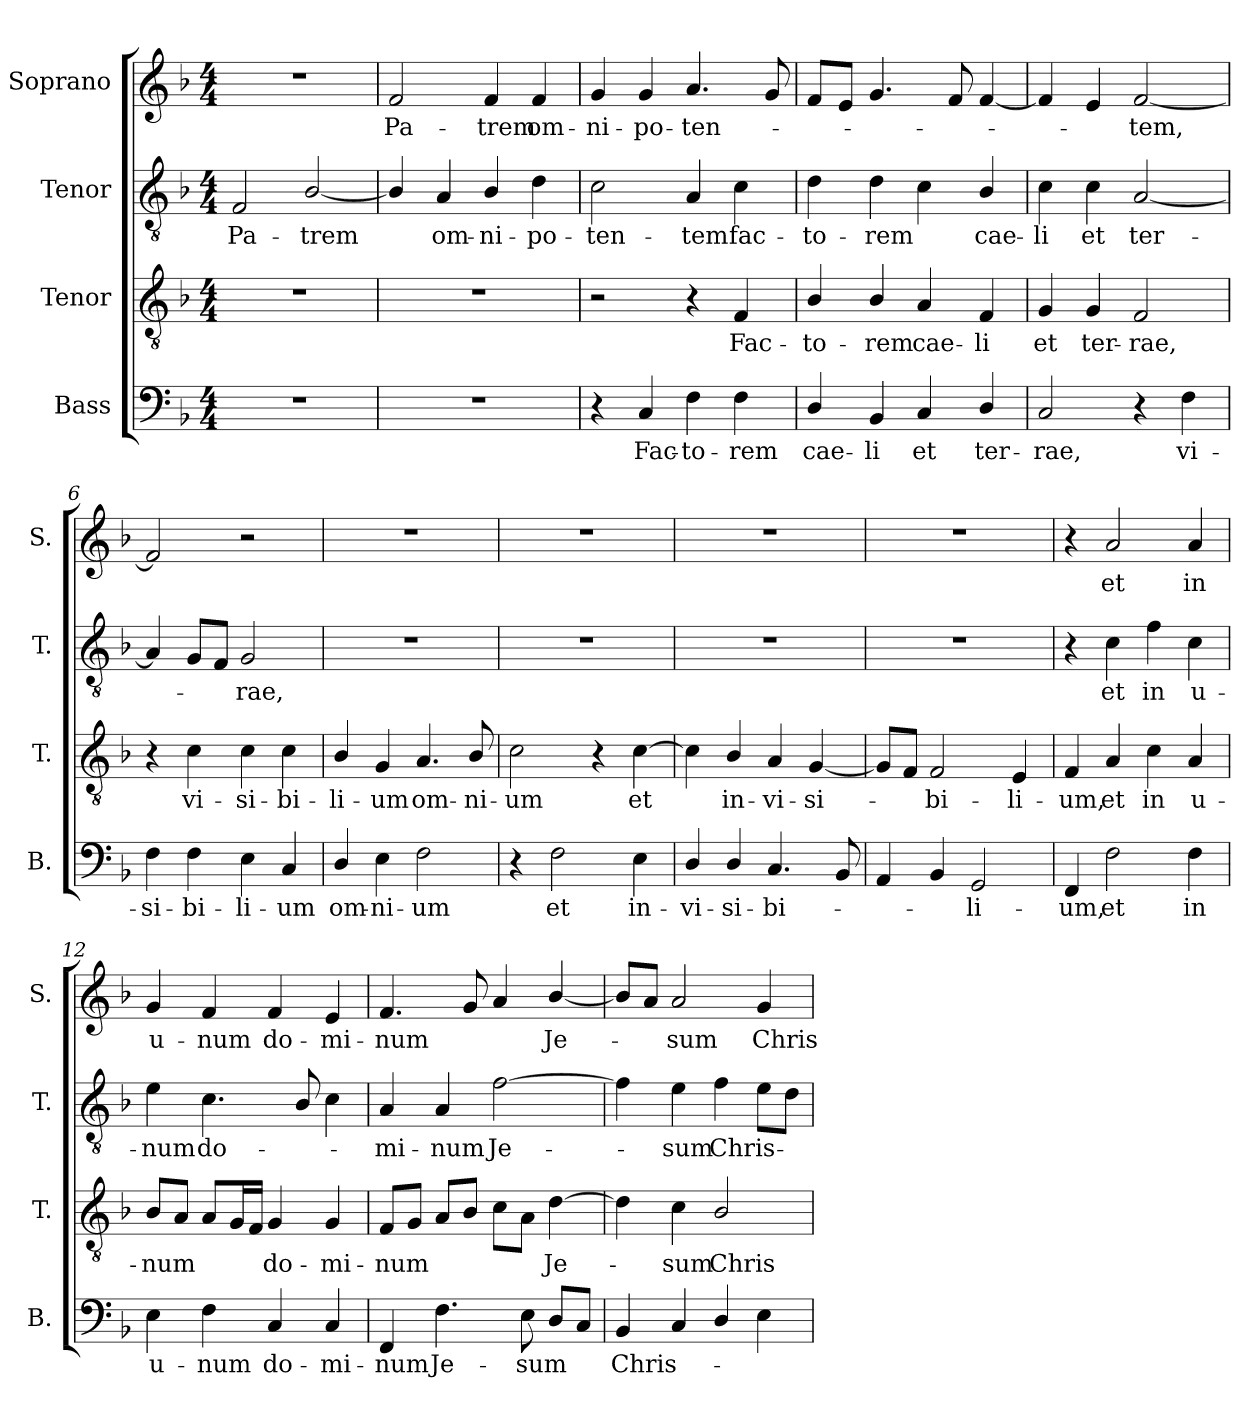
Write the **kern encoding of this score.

**kern	**text	**kern	**text	**kern	**text	**kern	**text
*part4	*part4	*part3	*part3	*part2	*part2	*part1	*part1
*staff4	*staff4	*staff3	*staff3	*staff2	*staff2	*staff1	*staff1
*I"Bass	*	*I"Tenor	*	*I"Tenor	*	*I"Soprano	*
*I'B.	*	*I'T.	*	*I'T.	*	*I'S.	*
*clefF4	*	*clefGv2	*	*clefGv2	*	*clefG2	*
*	*	*ITrd7c12	*	*ITrd7c12	*	*	*
*k[b-]	*	*k[b-]	*	*k[b-]	*	*k[b-]	*
*F:	*	*F:	*	*F:	*	*F:	*
*M4/4	*	*M4/4	*	*M4/4	*	*M4/4	*
=1	=1	=1	=1	=1	=1	=1	=1
!	!	!	!	!	!LO:LY:b	!	!
1r	.	1r	.	2FF/	Pa-	1r	.
!	!	!	!	!	!LO:LY:b	!	!
.	.	.	.	[2BB-/	-trem	.	.
=2	=2	=2	=2	=2	=2	=2	=2
!	!	!	!	!	!	!	!LO:LY:b
1r	.	1r	.	4BB-/]	.	2f/	Pa-
!	!	!	!	!	!LO:LY:b	!	!
.	.	.	.	4AA/	om-	.	.
!	!	!	!	!	!LO:LY:b	!	!LO:LY:b
.	.	.	.	4BB-/	-ni-	4f/	-trem
!	!	!	!	!	!LO:LY:b	!	!LO:LY:b
.	.	.	.	4D\	-po-	4f/	om-
=3	=3	=3	=3	=3	=3	=3	=3
!	!	!	!	!	!LO:LY:b	!	!LO:LY:b
4r	.	2r	.	2C\	-ten-	4g/	-ni-
!	!LO:LY:b	!	!	!	!	!	!LO:LY:b
4C/	Fac-	.	.	.	.	4g/	-po-
!	!LO:LY:b	!	!	!	!LO:LY:b	!	!LO:LY:b
4F\	-to-	4r	.	4AA/	-tem	4.a/	-ten-
!	!LO:LY:b	!	!LO:LY:b	!	!LO:LY:b	!	!
4F\	-rem	4FF/	Fac-	4C\	fac-	.	.
.	.	.	.	.	.	8g/	.
=4	=4	=4	=4	=4	=4	=4	=4
!	!LO:LY:b	!	!LO:LY:b	!	!LO:LY:b	!	!
4D/	cae-	4BB-/	-to-	4D\	-to-	8f/L	.
.	.	.	.	.	.	8e/J	.
!	!LO:LY:b	!	!LO:LY:b	!	!LO:LY:b	!	!
4BB-/	-li	4BB-/	-rem	4D\	-rem	4.g/	.
!	!LO:LY:b	!	!LO:LY:b	!	!	!	!
4C/	et	4AA/	cae-	4C\	.	.	.
.	.	.	.	.	.	8f/	.
!	!LO:LY:b	!	!LO:LY:b	!	!LO:LY:b	!	!
4D/	ter-	4FF/	-li	4BB-/	cae-	[4f/	.
=5	=5	=5	=5	=5	=5	=5	=5
!	!LO:LY:b	!	!LO:LY:b	!	!LO:LY:b	!	!
2C/	-rae,	4GG/	et	4C\	-li	4f/]	.
!	!	!	!LO:LY:b	!	!LO:LY:b	!	!
.	.	4GG/	ter-	4C\	et	4e/	.
!	!	!	!LO:LY:b	!	!LO:LY:b	!	!LO:LY:b
4r	.	2FF/	-rae,	[2AA/	ter-	[2f/	-tem,
!	!LO:LY:b	!	!	!	!	!	!
4F\	vi-	.	.	.	.	.	.
=6	=6	=6	=6	=6	=6	=6	=6
!	!LO:LY:b	!	!	!	!	!	!
4F\	-si-	4r	.	4AA/]	.	2f/]	.
!	!LO:LY:b	!	!LO:LY:b	!	!	!	!
4F\	-bi-	4C\	vi-	8GG/L	.	.	.
.	.	.	.	8FF/J	.	.	.
!	!LO:LY:b	!	!LO:LY:b	!	!LO:LY:b	!	!
4E\	-li-	4C\	-si-	2GG/	-rae,	2r	.
!	!LO:LY:b	!	!LO:LY:b	!	!	!	!
4C/	-um	4C\	-bi-	.	.	.	.
=7	=7	=7	=7	=7	=7	=7	=7
!	!LO:LY:b	!	!LO:LY:b	!	!	!	!
4D/	om-	4BB-/	-li-	1r	.	1r	.
!	!LO:LY:b	!	!LO:LY:b	!	!	!	!
4E\	-ni-	4GG/	-um	.	.	.	.
!	!LO:LY:b	!	!LO:LY:b	!	!	!	!
2F\	-um	4.AA/	om-	.	.	.	.
!	!	!	!LO:LY:b	!	!	!	!
.	.	8BB-/	-ni-	.	.	.	.
=8	=8	=8	=8	=8	=8	=8	=8
!	!	!	!LO:LY:b	!	!	!	!
4r	.	2C\	-um	1r	.	1r	.
!	!LO:LY:b	!	!	!	!	!	!
2F\	et	.	.	.	.	.	.
.	.	4r	.	.	.	.	.
!	!LO:LY:b	!	!LO:LY:b	!	!	!	!
4E\	in-	[4C\	et	.	.	.	.
=9	=9	=9	=9	=9	=9	=9	=9
!	!LO:LY:b	!	!	!	!	!	!
4D/	-vi-	4C\]	.	1r	.	1r	.
!	!LO:LY:b	!	!LO:LY:b	!	!	!	!
4D/	-si-	4BB-/	in-	.	.	.	.
!	!LO:LY:b	!	!LO:LY:b	!	!	!	!
4.C/	-bi-	4AA/	-vi-	.	.	.	.
!	!	!	!LO:LY:b	!	!	!	!
.	.	[4GG/	-si-	.	.	.	.
8BB-/	.	.	.	.	.	.	.
=10	=10	=10	=10	=10	=10	=10	=10
4AA/	.	8GG/L]	.	1r	.	1r	.
.	.	8FF/J	.	.	.	.	.
!	!	!	!LO:LY:b	!	!	!	!
4BB-/	.	2FF/	-bi-	.	.	.	.
!	!LO:LY:b	!	!	!	!	!	!
2GG/	-li-	.	.	.	.	.	.
!	!	!	!LO:LY:b	!	!	!	!
.	.	4EE/	-li-	.	.	.	.
=11	=11	=11	=11	=11	=11	=11	=11
!	!LO:LY:b	!	!LO:LY:b	!	!	!	!
4FF/	-um,	4FF/	-um,	4r	.	4r	.
!	!LO:LY:b	!	!LO:LY:b	!	!LO:LY:b	!	!LO:LY:b
2F\	et	4AA/	et	4C\	et	2a/	et
!	!	!	!LO:LY:b	!	!LO:LY:b	!	!
.	.	4C\	in	4F\	in	.	.
!	!LO:LY:b	!	!LO:LY:b	!	!LO:LY:b	!	!LO:LY:b
4F\	in	4AA/	u-	4C\	u-	4a/	in
=12	=12	=12	=12	=12	=12	=12	=12
!	!LO:LY:b	!	!LO:LY:b	!	!LO:LY:b	!	!LO:LY:b
4E\	u-	8BB-/L	-num	4E\	-num	4g/	u-
.	.	8AA/J	.	.	.	.	.
!	!LO:LY:b	!	!	!	!LO:LY:b	!	!LO:LY:b
4F\	-num	8AA/L	.	4.C\	do-	4f/	-num
.	.	16GG/L	.	.	.	.	.
.	.	16FF/JJ	.	.	.	.	.
!	!LO:LY:b	!	!LO:LY:b	!	!	!	!LO:LY:b
4C/	do-	4GG/	do-	.	.	4f/	do-
.	.	.	.	8BB-/	.	.	.
!	!LO:LY:b	!	!LO:LY:b	!	!	!	!LO:LY:b
4C/	-mi-	4GG/	-mi-	4C\	.	4e/	-mi-
=13	=13	=13	=13	=13	=13	=13	=13
!	!LO:LY:b	!	!LO:LY:b	!	!LO:LY:b	!	!LO:LY:b
4FF/	-num	8FF/L	-num	4AA/	-mi-	4.f/	-num
.	.	8GG/J	.	.	.	.	.
!	!LO:LY:b	!	!	!	!LO:LY:b	!	!
4.F\	Je-	8AA/L	.	4AA/	-num	.	.
.	.	8BB-/J	.	.	.	8g/	.
!	!	!	!	!	!LO:LY:b	!	!
.	.	8C\L	.	[2F\	Je-	4a/	.
!	!LO:LY:b	!	!	!	!	!	!
8E\	-sum	8AA\J	.	.	.	.	.
!	!	!	!LO:LY:b	!	!	!	!LO:LY:b
8D/L	.	[4D\	Je-	.	.	[4b-/	Je-
8C/J	.	.	.	.	.	.	.
=14	=14	=14	=14	=14	=14	=14	=14
!	!LO:LY:b	!	!	!	!	!	!
4BB-/	Chris-	4D\]	.	4F\]	.	8b-/L]	.
.	.	.	.	.	.	8a/J	.
!	!	!	!LO:LY:b	!	!LO:LY:b	!	!LO:LY:b
4C/	.	4C\	-sum	4E\	-sum	2a/	-sum
!	!	!	!LO:LY:b	!	!LO:LY:b	!	!
4D/	.	2BB-/	Chris-	4F\	Chris-	.	.
!	!	!	!	!	!	!	!LO:LY:b
4E\	.	.	.	8E\L	.	4g/	Chris-
.	.	.	.	8D\J	.	.	.
=	=	=	=	=	=	=	=
*-	*-	*-	*-	*-	*-	*-	*-
